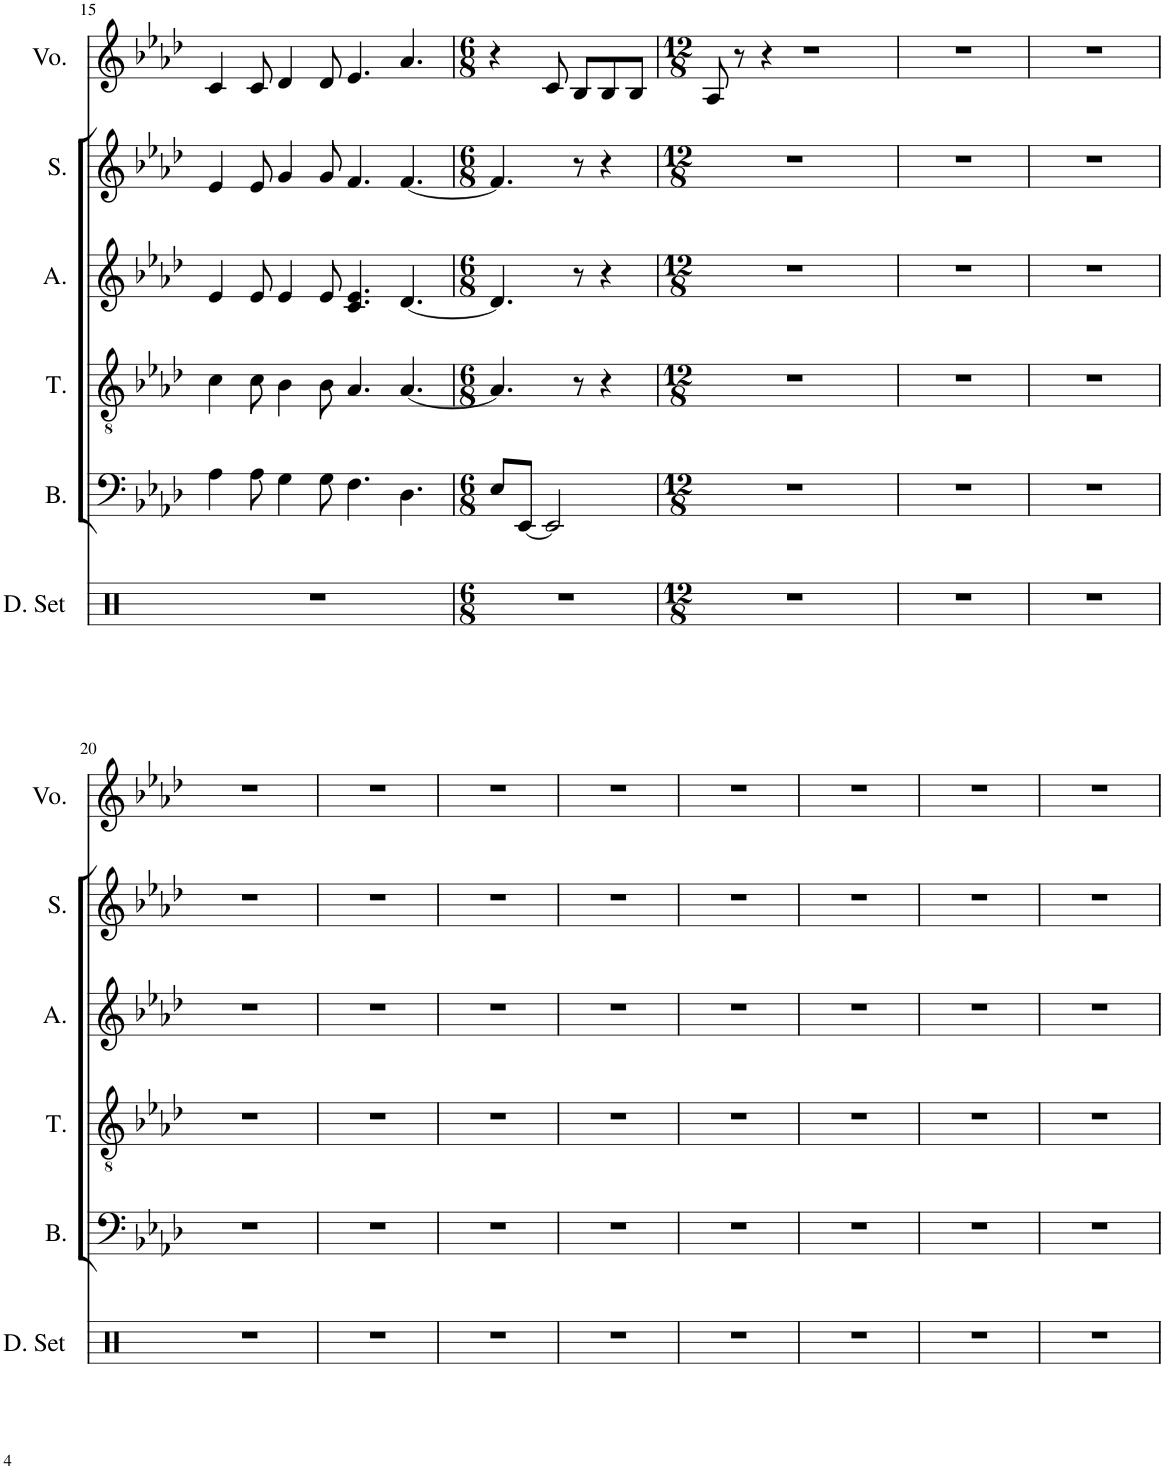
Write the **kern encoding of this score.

**kern	**kern	**kern	**kern	**kern	**kern
*part6	*part5	*part4	*part3	*part2	*part1
*staff6	*staff5	*staff4	*staff3	*staff2	*staff1
*I"Drumset	*I"Bass	*I"Tenor	*I"Alto	*I"Soprano	*I"Voice
*I'D. Set	*I'B.	*I'T.	*I'A.	*I'S.	*I'Vo.
!!LO:PB:g=z
*clefX	*clefF4	*clefGv2	*clefG2	*clefG2	*clefG2
*k[]	*k[b-e-a-d-]	*k[b-e-a-d-]	*k[b-e-a-d-]	*k[b-e-a-d-]	*k[b-e-a-d-]
*M12/8	*M12/8	*M12/8	*M12/8	*M12/8	*M12/8
=15	=15	=15	=15	=15	=15
1.r	4A-\	4c\	4e-/	4e-/	4c/
.	8A-\	8c\	8e-/	8e-/	8c/
.	4G\	4B-\	4e-/	4g/	4d-/
.	8G\	8B-\	8e-/	8g/	8d-/
.	4.F\	4.A-/	4.c/ 4.e-/	4.f/	4.e-/
.	4.D-\	[4.A-/	[4.d-/	[4.f/	4.a-/
=16	=16	=16	=16	=16	=16
*M6/8	*M6/8	*M6/8	*M6/8	*M6/8	*M6/8
2.r	8E-/L	4.A-/]	4.d-/]	4.f/]	4r
.	[8EE-/J	.	.	.	.
.	2EE-/]	.	.	.	8c/
.	.	8r	8r	8r	8B-/L
.	.	4r	4r	4r	8B-/
.	.	.	.	.	8B-/J
=17	=17	=17	=17	=17	=17
*M12/8	*M12/8	*M12/8	*M12/8	*M12/8	*M12/8
1.r	1.r	1.r	1.r	1.r	8A-/
.	.	.	.	.	8r
.	.	.	.	.	4r
.	.	.	.	.	1r
=18	=18	=18	=18	=18	=18
1.r	1.r	1.r	1.r	1.r	1.r
=19	=19	=19	=19	=19	=19
1.r	1.r	1.r	1.r	1.r	1.r
!!LO:LB:g=z
=20	=20	=20	=20	=20	=20
1.r	1.r	1.r	1.r	1.r	1.r
=21	=21	=21	=21	=21	=21
1.r	1.r	1.r	1.r	1.r	1.r
=22	=22	=22	=22	=22	=22
1.r	1.r	1.r	1.r	1.r	1.r
=23	=23	=23	=23	=23	=23
1.r	1.r	1.r	1.r	1.r	1.r
=24	=24	=24	=24	=24	=24
1.r	1.r	1.r	1.r	1.r	1.r
=25	=25	=25	=25	=25	=25
1.r	1.r	1.r	1.r	1.r	1.r
=26	=26	=26	=26	=26	=26
1.r	1.r	1.r	1.r	1.r	1.r
=27	=27	=27	=27	=27	=27
1.r	1.r	1.r	1.r	1.r	1.r
=	=	=	=	=	=
*-	*-	*-	*-	*-	*-
